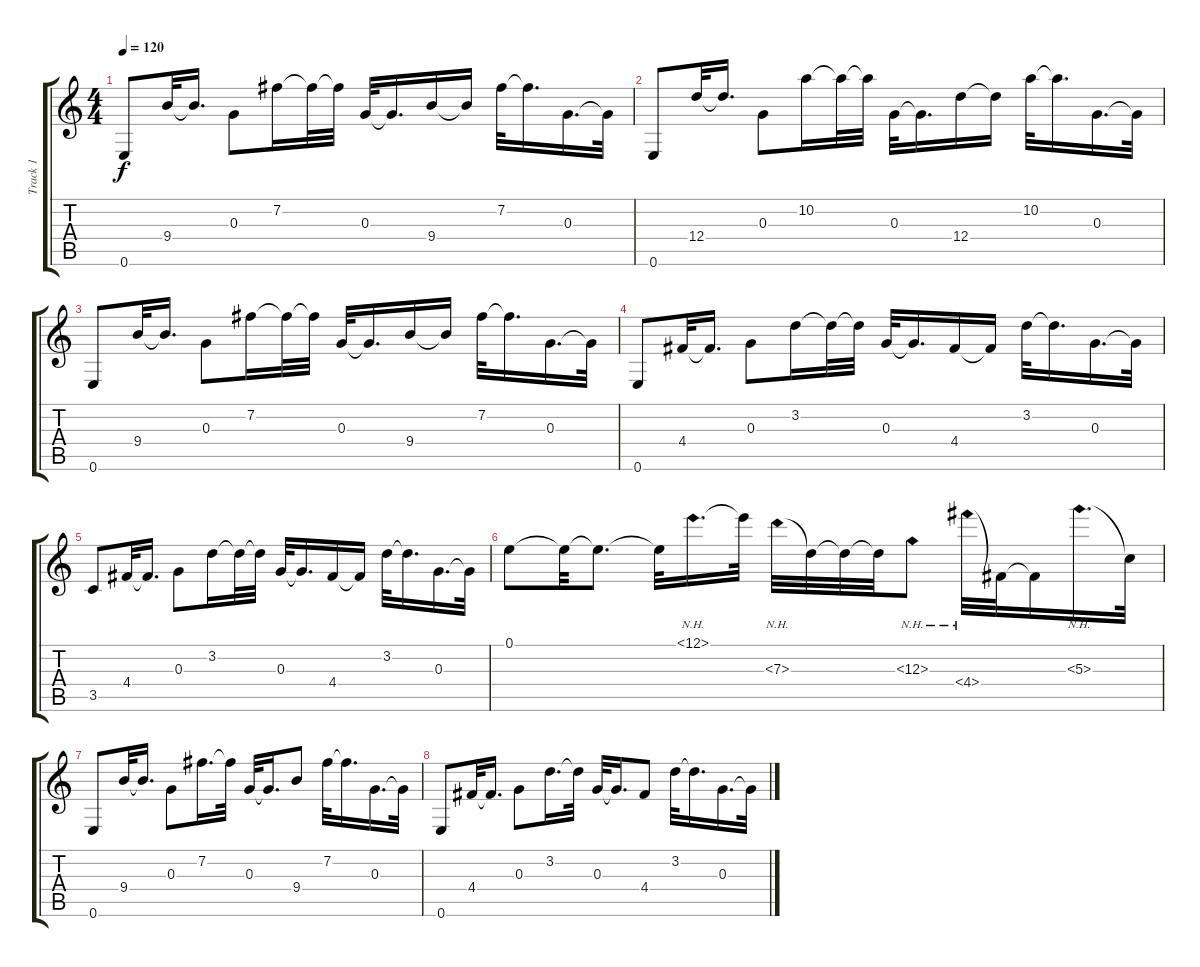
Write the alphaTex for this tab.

\track ("Track 1" "Track 1") {instrument acousticguitarsteel}
\staff {score tabs}
\tuning (E4 B3 G3 D3 A2 E2) {hide}
\ts (4 4)
\tempo 120
\clef g2
\ks c
0.6.8{dy f} 9.4.32 9.4{t}.16{d} 0.3.8 7.2.16 7.2{t}.32 7.2{t}.32 0.3.32 0.3{t}.16{d} 9.4.16 9.4{t}.16 7.2.32 7.2{t}.16{d} 0.3.16{d} 0.3{t}.32 |
0.6.8 12.4.32 12.4{t}.16{d} 0.3.8 10.2.16 10.2{t}.32 10.2{t}.32 0.3.32 0.3{t}.16{d} 12.4.16 12.4{t}.16 10.2.32 10.2{t}.16{d} 0.3.16{d} 0.3{t}.32 |
0.6.8 9.4.32 9.4{t}.16{d} 0.3.8 7.2.16 7.2{t}.32 7.2{t}.32 0.3.32 0.3{t}.16{d} 9.4.16 9.4{t}.16 7.2.32 7.2{t}.16{d} 0.3.16{d} 0.3{t}.32 |
0.6.8 4.4.32 4.4{t}.16{d} 0.3.8 3.2.16 3.2{t}.32 3.2{t}.32 0.3.32 0.3{t}.16{d} 4.4.16 4.4{t}.16 3.2.32 3.2{t}.16{d} 0.3.16{d} 0.3{t}.32 |
3.5.8 4.4.32 4.4{t}.16{d} 0.3.8 3.2.16 3.2{t}.32 3.2{t}.32 0.3.32 0.3{t}.16{d} 4.4.16 4.4{t}.16 3.2.32 3.2{t}.16{d} 0.3.16{d} 0.3{t}.32 |
0.1.8 0.1{t}.32 0.1{t}.8{d} 0.1{t}.32 12.1{nh}.16{d} 12.1{t}.32 7.3{nh}.32 7.3{t}.32 7.3{t}.32 7.3{t}.32 12.3{nh}.8 4.4{nh}.32 4.4{t}.32 4.4{t}.16 5.3{nh}.16{d} 5.3{t}.32 |
0.6.8 9.4.32 9.4{t}.16{d} 0.3.8 7.2.16{d} 7.2{t}.32 0.3.32 0.3{t}.16{d} 9.4.8 7.2.32 7.2{t}.16{d} 0.3.16{d} 0.3{t}.32 |
0.6.8 4.4.32 4.4{t}.16{d} 0.3.8 3.2.16{d} 3.2{t}.32 0.3.32 0.3{t}.16{d} 4.4.8 3.2.32 3.2{t}.16{d} 0.3.16{d} 0.3{t}.32
